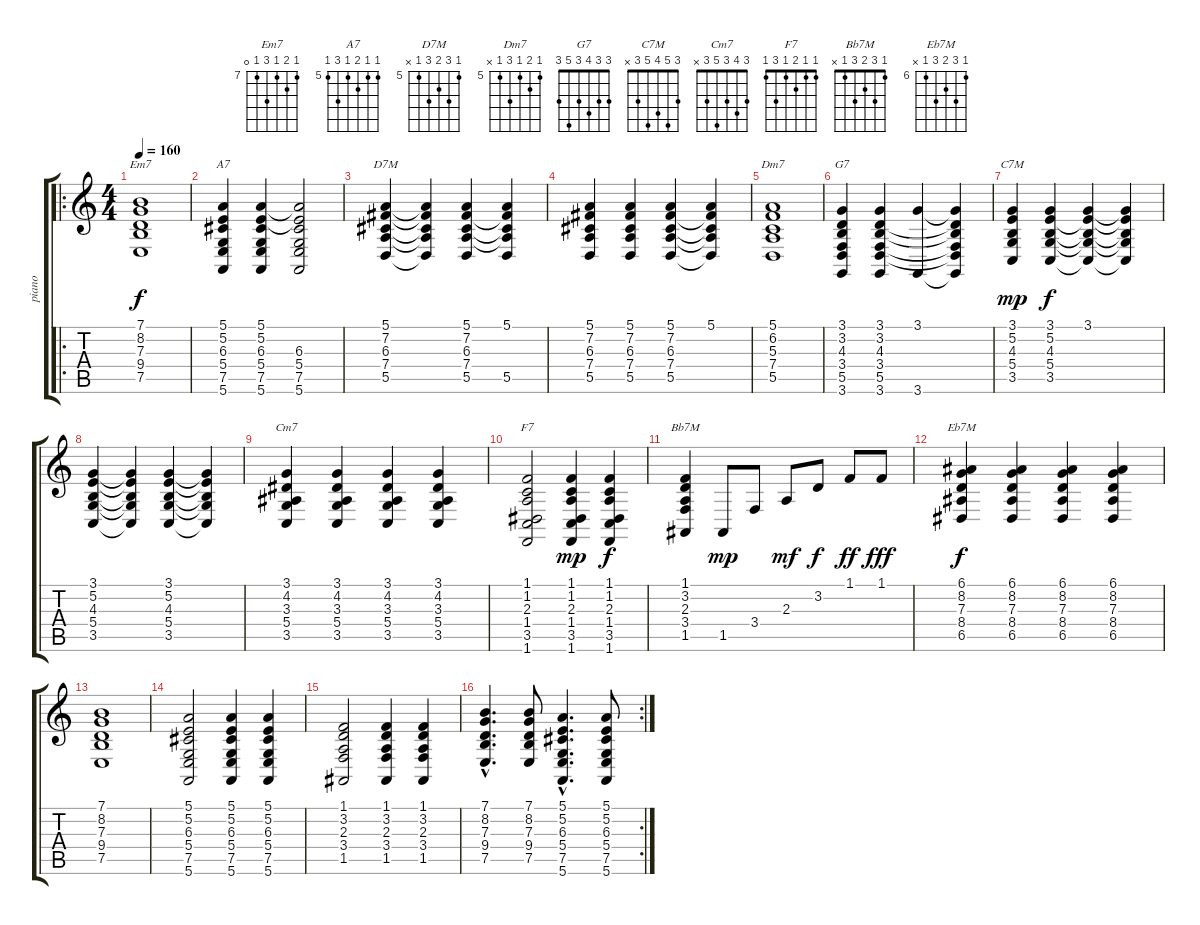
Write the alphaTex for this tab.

\track ("piano" "piano") {instrument acousticgrandpiano}
\staff {score tabs}
\tuning (E4 B3 G3 D3 A2 E2) {hide}
\chord ("Em7" 7 8 7 9 7 0) {firstfret 7}
\chord ("A7" 5 5 6 5 7 5) {firstfret 5}
\chord ("D7M" 5 7 6 7 5 x) {firstfret 5}
\chord ("Dm7" 5 6 5 7 5 x) {firstfret 5}
\chord ("G7" 3 3 4 3 5 3)
\chord ("C7M" 3 5 4 5 3 x)
\chord ("Cm7" 3 4 3 5 3 x)
\chord ("F7" 1 1 2 1 3 1)
\chord ("Bb7M" 1 3 2 3 1 x)
\chord ("Eb7M" 6 8 7 8 6 x) {firstfret 6}
\ro
\ts (4 4)
\tempo 160
\clef g2
\ks c
(7.1 8.2 7.3 9.4 7.5).1{ch "Em7" dy f} |
(5.1 5.2 6.3 5.4 7.5 5.6).4{ch "A7"} (5.1 5.2 6.3 5.4 7.5 5.6).4 (5.1{t} 5.2{t} 6.3 5.4 7.5 5.6).2 |
(5.1 7.2 6.3 7.4 5.5).4{ch "D7M"} (5.1{t} 7.2{t} 6.3{t} 7.4{t} 5.5{t}).4 (5.1 7.2 6.3 7.4 5.5).4 (5.1 7.2{t} 6.3{t} 7.4{t} 5.5).4 |
(5.1 7.2 6.3 7.4 5.5).4 (5.1 7.2 6.3 7.4 5.5).4 (5.1 7.2 6.3 7.4 5.5).4 (5.1 7.2{t} 6.3{t} 7.4{t} 5.5{t}).4 |
(5.1 6.2 5.3 7.4 5.5).1{ch "Dm7"} |
(3.1 3.2 4.3 3.4 5.5 3.6).4{ch "G7"} (3.1 3.2 4.3 3.4 5.5 3.6).4 (3.1 3.6).4 (3.1{t} 3.2{t} 4.3{t} 3.4{t} 5.5{t} 3.6{t}).4 |
(3.1 5.2 4.3 5.4 3.5).4{ch "C7M" dy mp} (3.1 5.2 4.3 5.4 3.5).4{dy f} (3.1 5.2{t} 4.3{t} 5.4{t} 3.5{t}).4 (3.1{t} 5.2{t} 4.3{t} 5.4{t} 3.5{t}).4 |
(3.1 5.2 4.3 5.4 3.5).4 (3.1{t} 5.2{t} 4.3{t} 5.4{t} 3.5{t}).4 (3.1 5.2 4.3 5.4 3.5).4 (3.1{t} 5.2{t} 4.3{t} 5.4{t} 3.5{t}).4 |
(3.1 4.2 3.3 5.4 3.5).4{ch "Cm7"} (3.1 4.2 3.3 5.4 3.5).4 (3.1 4.2 3.3 5.4 3.5).4 (3.1 4.2 3.3 5.4 3.5).4 |
(1.1 1.2 2.3 1.4 3.5 1.6).2{ch "F7"} (1.1 1.2 2.3 1.4 3.5 1.6).4{dy mp} (1.1 1.2 2.3 1.4 3.5 1.6).4{dy f} |
(1.1 3.2 2.3 3.4 1.5).4{ch "Bb7M"} 1.5.8{dy mp} 3.4.8 2.3.8{dy mf} 3.2.8{dy f} 1.1.8{dy ff} 1.1.8{dy fff} |
(6.1 8.2 7.3 8.4 6.5).4{ch "Eb7M" dy f} (6.1 8.2 7.3 8.4 6.5).4 (6.1 8.2 7.3 8.4 6.5).4 (6.1 8.2 7.3 8.4 6.5).4 |
(7.1 8.2 7.3 9.4 7.5).1 |
(5.1 5.2 6.3 5.4 7.5 5.6).2 (5.1 5.2 6.3 5.4 7.5 5.6).4 (5.1 5.2 6.3 5.4 7.5 5.6).4 |
(1.1 3.2 2.3 3.4 1.5).2 (1.1 3.2 2.3 3.4 1.5).4 (1.1 3.2 2.3 3.4 1.5).4 |
\rc 2
(7.1{hac} 8.2{hac} 7.3{hac} 9.4{hac} 7.5{hac}).4{d} (7.1 8.2 7.3 9.4 7.5).8 (5.1{hac} 5.2{hac} 6.3{hac} 5.4{hac} 7.5{hac} 5.6{hac}).4{d} (5.1 5.2 6.3 5.4 7.5 5.6).8
